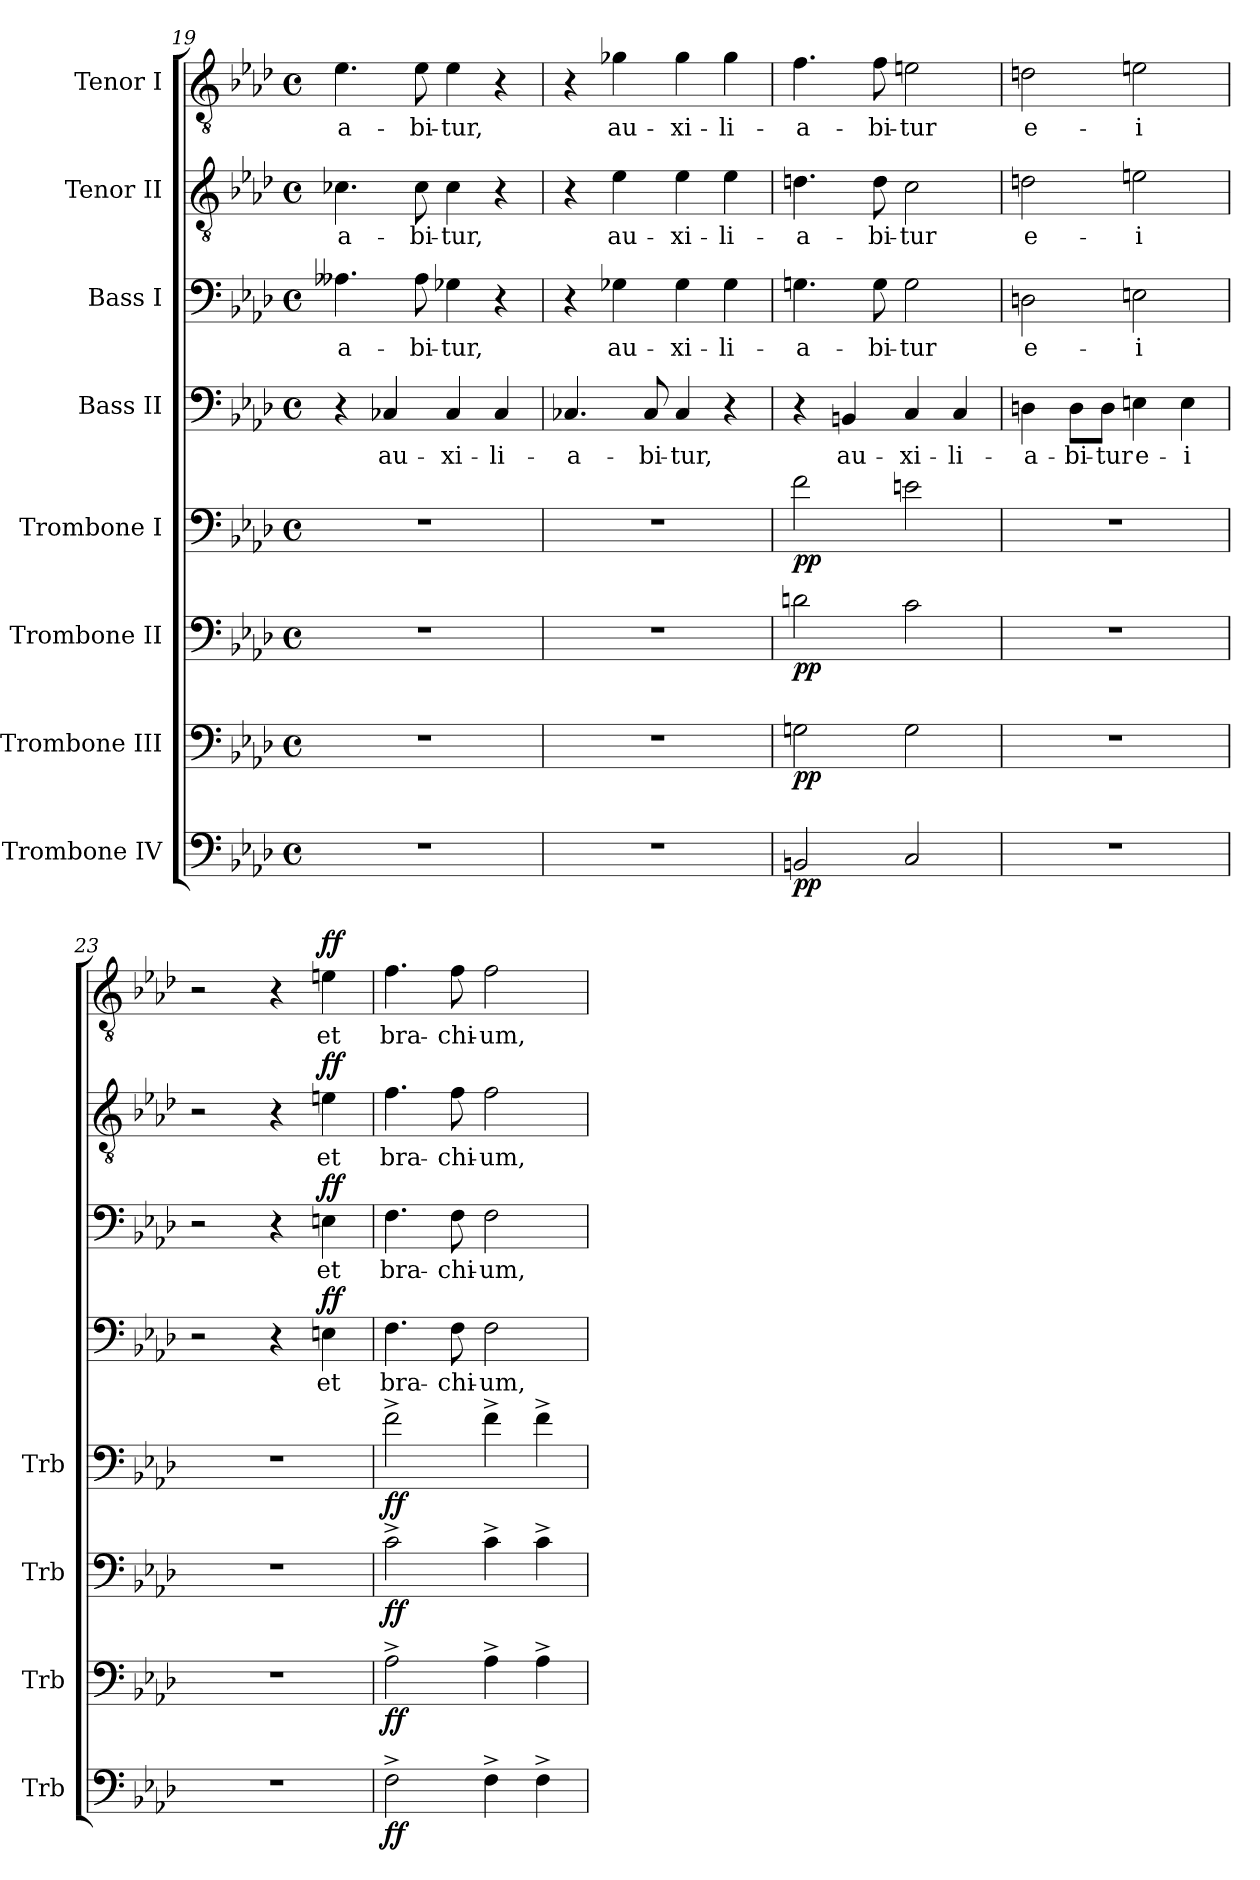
**kern	**dynam	**kern	**dynam	**kern	**dynam	**kern	**dynam	**kern	**text	**dynam	**kern	**text	**dynam	**kern	**text	**dynam	**kern	**text	**dynam
*part8	*part8	*part7	*part7	*part6	*part6	*part5	*part5	*part4	*part4	*part4	*part3	*part3	*part3	*part2	*part2	*part2	*part1	*part1	*part1
*staff8	*staff8	*staff7	*staff7	*staff6	*staff6	*staff5	*staff5	*staff4	*staff4	*staff4	*staff3	*staff3	*staff3	*staff2	*staff2	*staff2	*staff1	*staff1	*staff1
*I"Trombone IV	*	*I"Trombone III	*	*I"Trombone II	*	*I"Trombone I	*	*I"Bass II	*	*	*I"Bass I	*	*	*I"Tenor II	*	*	*I"Tenor I	*	*
*I'Trb	*	*I'Trb	*	*I'Trb	*	*I'Trb	*	*	*	*	*	*	*	*	*	*	*	*	*
*clefF4	*	*clefF4	*	*clefF4	*	*clefF4	*	*clefF4	*	*	*clefF4	*	*	*clefGv2	*	*	*clefGv2	*	*
*k[b-e-a-d-]	*	*k[b-e-a-d-]	*	*k[b-e-a-d-]	*	*k[b-e-a-d-]	*	*k[b-e-a-d-]	*	*	*k[b-e-a-d-]	*	*	*k[b-e-a-d-]	*	*	*k[b-e-a-d-]	*	*
*A-:	*	*A-:	*	*A-:	*	*A-:	*	*A-:	*	*	*A-:	*	*	*A-:	*	*	*A-:	*	*
*M4/4	*	*M4/4	*	*M4/4	*	*M4/4	*	*M4/4	*	*	*M4/4	*	*	*M4/4	*	*	*M4/4	*	*
*met(c)	*	*met(c)	*	*met(c)	*	*met(c)	*	*met(c)	*	*	*met(c)	*	*	*met(c)	*	*	*met(c)	*	*
=19	=19	=19	=19	=19	=19	=19	=19	=19	=19	=19	=19	=19	=19	=19	=19	=19	=19	=19	=19
!	!	!	!	!	!	!	!	!	!	!	!	!LO:LY:b	!	!	!LO:LY:b	!	!	!LO:LY:b	!
1r	.	1r	.	1r	.	1r	.	4r	.	.	4.A--X\	-a-	.	4.c-X\	-a-	.	4.e-\	-a-	.
!	!	!	!	!	!	!	!	!	!LO:LY:b	!	!	!	!	!	!	!	!	!	!
.	.	.	.	.	.	.	.	4C-X/	au-	.	.	.	.	.	.	.	.	.	.
!	!	!	!	!	!	!	!	!	!	!	!	!LO:LY:b	!	!	!LO:LY:b	!	!	!LO:LY:b	!
.	.	.	.	.	.	.	.	.	.	.	8A--\	-bi-	.	8c-\	-bi-	.	8e-\	-bi-	.
!	!	!	!	!	!	!	!	!	!LO:LY:b	!	!	!LO:LY:b	!	!	!LO:LY:b	!	!	!LO:LY:b	!
.	.	.	.	.	.	.	.	4C-/	-xi-	.	4G-X\	-tur,	.	4c-\	-tur,	.	4e-\	-tur,	.
!	!	!	!	!	!	!	!	!	!LO:LY:b	!	!	!	!	!	!	!	!	!	!
.	.	.	.	.	.	.	.	4C-/	-li-	.	4r	.	.	4r	.	.	4r	.	.
=20	=20	=20	=20	=20	=20	=20	=20	=20	=20	=20	=20	=20	=20	=20	=20	=20	=20	=20	=20
!	!	!	!	!	!	!	!	!	!LO:LY:b	!	!	!	!	!	!	!	!	!	!
1r	.	1r	.	1r	.	1r	.	4.C-X/	-a-	.	4r	.	.	4r	.	.	4r	.	.
!	!	!	!	!	!	!	!	!	!	!	!	!LO:LY:b	!	!	!LO:LY:b	!	!	!LO:LY:b	!
.	.	.	.	.	.	.	.	.	.	.	4G-X\	au-	.	4e-\	au-	.	4g-X\	au-	.
!	!	!	!	!	!	!	!	!	!LO:LY:b	!	!	!	!	!	!	!	!	!	!
.	.	.	.	.	.	.	.	8C-/	-bi-	.	.	.	.	.	.	.	.	.	.
!	!	!	!	!	!	!	!	!	!LO:LY:b	!	!	!LO:LY:b	!	!	!LO:LY:b	!	!	!LO:LY:b	!
.	.	.	.	.	.	.	.	4C-/	-tur,	.	4G-\	-xi-	.	4e-\	-xi-	.	4g-\	-xi-	.
!	!	!	!	!	!	!	!	!	!	!	!	!LO:LY:b	!	!	!LO:LY:b	!	!	!LO:LY:b	!
.	.	.	.	.	.	.	.	4r	.	.	4G-\	-li-	.	4e-\	-li-	.	4g-\	-li-	.
=21	=21	=21	=21	=21	=21	=21	=21	=21	=21	=21	=21	=21	=21	=21	=21	=21	=21	=21	=21
!	!LO:DY:b	!	!LO:DY:b	!	!LO:DY:b	!	!LO:DY:b	!	!	!	!	!LO:LY:b	!	!	!LO:LY:b	!	!	!LO:LY:b	!
2BBn/	pp	2Gni\	pp	2dn\	pp	2f\	pp	4r	.	.	4.Gn\	-a-	.	4.dn\	-a-	.	4.f\	-a-	.
!	!	!	!	!	!	!	!	!	!LO:LY:b	!	!	!	!	!	!	!	!	!	!
.	.	.	.	.	.	.	.	4BBn/	au-	.	.	.	.	.	.	.	.	.	.
!	!	!	!	!	!	!	!	!	!	!	!	!LO:LY:b	!	!	!LO:LY:b	!	!	!LO:LY:b	!
.	.	.	.	.	.	.	.	.	.	.	8G\	-bi-	.	8d\	-bi-	.	8f\	-bi-	.
!	!	!	!	!	!	!	!	!	!LO:LY:b	!	!	!LO:LY:b	!	!	!LO:LY:b	!	!	!LO:LY:b	!
2C/	.	2G\	.	2c\	.	2en\	.	4C/	-xi-	.	2G\	-tur	.	2c\	-tur	.	2en\	-tur	.
!	!	!	!	!	!	!	!	!	!LO:LY:b	!	!	!	!	!	!	!	!	!	!
.	.	.	.	.	.	.	.	4C/	-li-	.	.	.	.	.	.	.	.	.	.
=22	=22	=22	=22	=22	=22	=22	=22	=22	=22	=22	=22	=22	=22	=22	=22	=22	=22	=22	=22
!	!	!	!	!	!	!	!	!	!LO:LY:b	!	!	!LO:LY:b	!	!	!LO:LY:b	!	!	!LO:LY:b	!
1r	.	1r	.	1r	.	1r	.	4Dn\	-a-	.	2Dn\	e-	.	2dn\	e-	.	2dn\	e-	.
!	!	!	!	!	!	!	!	!	!LO:LY:b	!	!	!	!	!	!	!	!	!	!
.	.	.	.	.	.	.	.	8D\L	-bi-	.	.	.	.	.	.	.	.	.	.
!	!	!	!	!	!	!	!	!	!LO:LY:b	!	!	!	!	!	!	!	!	!	!
.	.	.	.	.	.	.	.	8D\J	-tur	.	.	.	.	.	.	.	.	.	.
!	!	!	!	!	!	!	!	!	!LO:LY:b	!	!	!LO:LY:b	!	!	!LO:LY:b	!	!	!LO:LY:b	!
.	.	.	.	.	.	.	.	4En\	e-	.	2En\	-i	.	2en\	-i	.	2en\	-i	.
!	!	!	!	!	!	!	!	!	!LO:LY:b	!	!	!	!	!	!	!	!	!	!
.	.	.	.	.	.	.	.	4E\	-i	.	.	.	.	.	.	.	.	.	.
=23	=23	=23	=23	=23	=23	=23	=23	=23	=23	=23	=23	=23	=23	=23	=23	=23	=23	=23	=23
1r	.	1r	.	1r	.	1r	.	2r	.	.	2r	.	.	2r	.	.	2r	.	.
.	.	.	.	.	.	.	.	4r	.	.	4r	.	.	4r	.	.	4r	.	.
!	!	!	!	!	!	!	!	!	!LO:LY:b	!LO:DY:a	!	!LO:LY:b	!LO:DY:a	!	!LO:LY:b	!LO:DY:a	!	!LO:LY:b	!LO:DY:a
.	.	.	.	.	.	.	.	4En\	et	ff	4En\	et	ff	4en\	et	ff	4en\	et	ff
=24	=24	=24	=24	=24	=24	=24	=24	=24	=24	=24	=24	=24	=24	=24	=24	=24	=24	=24	=24
!	!LO:DY:b	!	!LO:DY:b	!	!LO:DY:b	!	!LO:DY:b	!	!LO:LY:b	!	!	!LO:LY:b	!	!	!LO:LY:b	!	!	!LO:LY:b	!
2F^>\	ff	2A-^>\	ff	2c^>\	ff	2f^>\	ff	4.F\	bra-	.	4.F\	bra-	.	4.f\	bra-	.	4.f\	bra-	.
!	!	!	!	!	!	!	!	!	!LO:LY:b	!	!	!LO:LY:b	!	!	!LO:LY:b	!	!	!LO:LY:b	!
.	.	.	.	.	.	.	.	8F\	-chi-	.	8F\	-chi-	.	8f\	-chi-	.	8f\	-chi-	.
!	!	!	!	!	!	!	!	!	!LO:LY:b	!	!	!LO:LY:b	!	!	!LO:LY:b	!	!	!LO:LY:b	!
4F^>\	.	4A-^>\	.	4c^>\	.	4f^>\	.	2F\	-um,	.	2F\	-um,	.	2f\	-um,	.	2f\	-um,	.
4F^>\	.	4A-^>\	.	4c^>\	.	4f^>\	.	.	.	.	.	.	.	.	.	.	.	.	.
=	=	=	=	=	=	=	=	=	=	=	=	=	=	=	=	=	=	=	=
*-	*-	*-	*-	*-	*-	*-	*-	*-	*-	*-	*-	*-	*-	*-	*-	*-	*-	*-	*-
